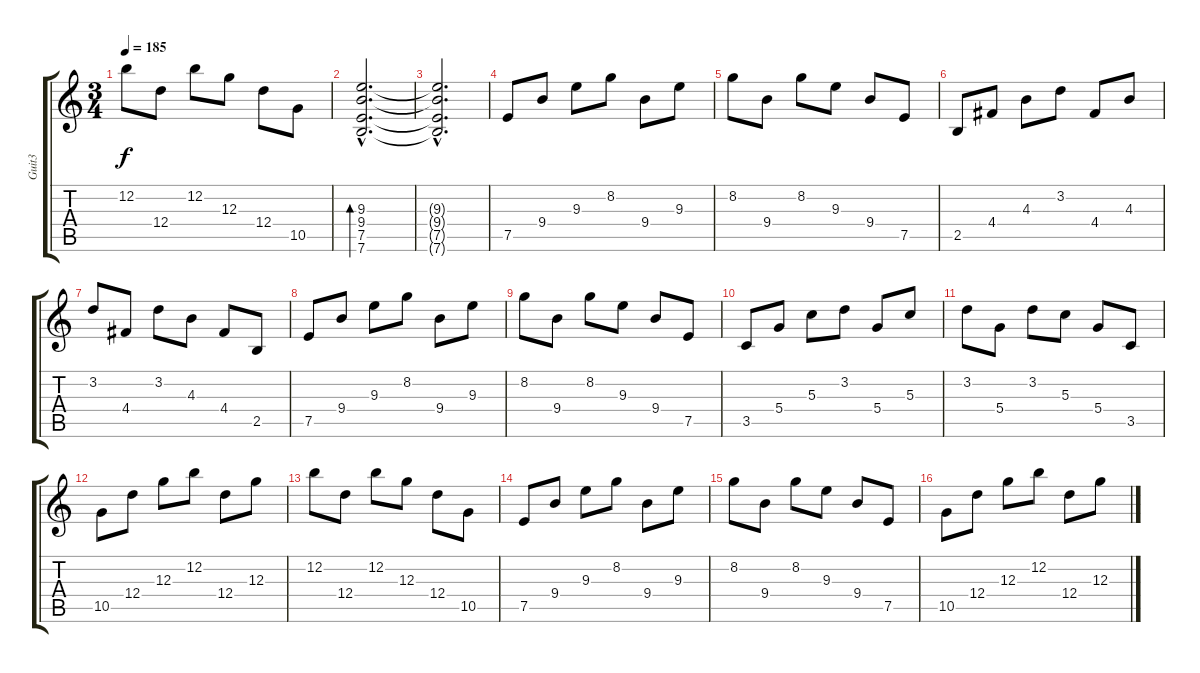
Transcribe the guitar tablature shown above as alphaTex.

\track ("Guit3" "Guit3") {instrument acousticguitarnylon}
\staff {score tabs}
\tuning (E4 B3 G3 D3 A2 E2) {hide}
\ts (3 4)
\tempo 185
\clef g2
\ks c
12.2.8{dy f} 12.4.8 12.2.8 12.3.8 12.4.8 10.5.8 |
(9.3{hac} 9.4{hac} 7.5{hac} 7.6{hac}).2{d bd 120} |
(9.3{hac t} 9.4{hac t} 7.5{hac t} 7.6{hac t}).2{d} |
7.5.8{volume 11 instrument acousticguitarnylon} 9.4.8 9.3.8 8.2.8 9.4.8 9.3.8 |
8.2.8 9.4.8 8.2.8 9.3.8 9.4.8 7.5.8 |
2.5.8 4.4.8 4.3.8 3.2.8 4.4.8 4.3.8 |
3.2.8 4.4.8 3.2.8 4.3.8 4.4.8 2.5.8 |
7.5.8 9.4.8 9.3.8 8.2.8 9.4.8 9.3.8 |
8.2.8 9.4.8 8.2.8 9.3.8 9.4.8 7.5.8 |
3.5.8 5.4.8 5.3.8 3.2.8 5.4.8 5.3.8 |
3.2.8 5.4.8 3.2.8 5.3.8 5.4.8 3.5.8 |
10.5.8 12.4.8 12.3.8 12.2.8 12.4.8 12.3.8 |
12.2.8 12.4.8 12.2.8 12.3.8 12.4.8 10.5.8 |
7.5.8 9.4.8 9.3.8 8.2.8 9.4.8 9.3.8 |
8.2.8 9.4.8 8.2.8 9.3.8 9.4.8 7.5.8 |
10.5.8 12.4.8 12.3.8 12.2.8 12.4.8 12.3.8
